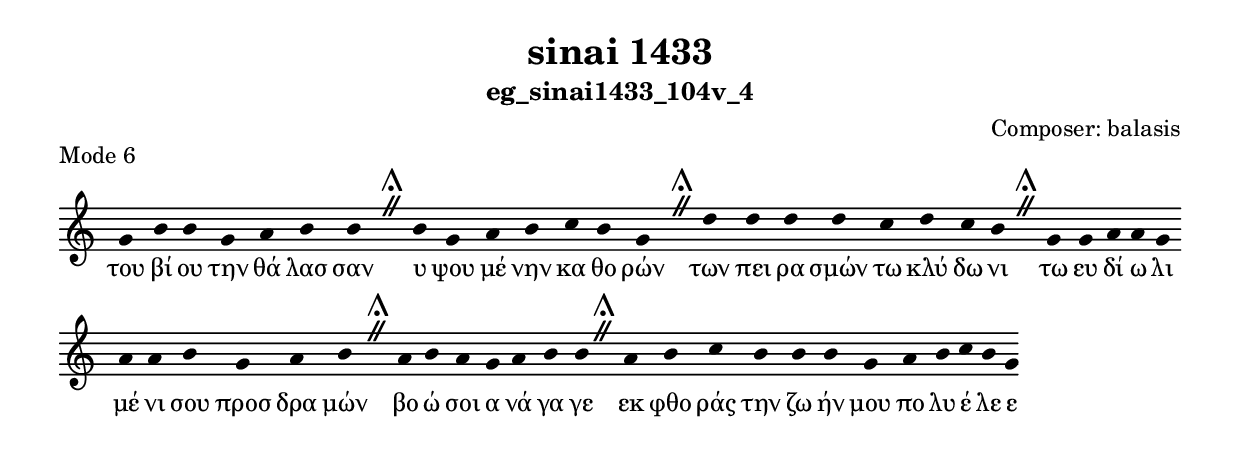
\include "gregorian.ly"

	\header {
 	  title = "sinai 1433"
	  subtitle = "eg_sinai1433_104v_4"
	  composer = "Composer: balasis"
	  piece = "Mode 6"
	}

	chant = {
	  g'4 b'4 b'4 g'4 a'4 b'4 b'4 \divisioMaior
 b'4 g'4 a'4 b'4 c''4 b'4 g'4 \divisioMaior
 d''4 d''4 d''4 d''4 c''4 d''4 c''4 b'4 \divisioMaior
 g'4 g'4 a'4 a'4 g'4 a'4 a'4 b'4 g'4 a'4 b'4 \divisioMaior
 a'4 b'4 a'4 g'4 a'4 b'4 b'4 \divisioMaior
 a'4 b'4 c''4 b'4 b'4 b'4 g'4 a'4 b'4 c''4 b'4 g'4\finalis
	}

	verba = \lyricmode {του βί ου την θά λασ σαν 
υ ψου μέ νην κα θο ρών 
των πει ρα σμών τω κλύ δω νι 
τω ευ δί ω λι μέ νι σου προσ δρα μών 
βο ώ σοι α νά γα γε 
εκ φθο ράς την ζω ήν μου πο λυ έ λε ε 
	}


	\score {
	  \new Staff <<
	  \new Voice = "melody" \chant
	  \new Lyrics = "one" \lyricsto melody \verba
	  >>
	  \layout {
	    \context {
	      \Staff
	      \remove "Time_signature_engraver"
	      \remove "Bar_engraver"
	    }
	    \context {
	      \Voice
	      \remove "Stem_engraver"
	    }
	  }
	}